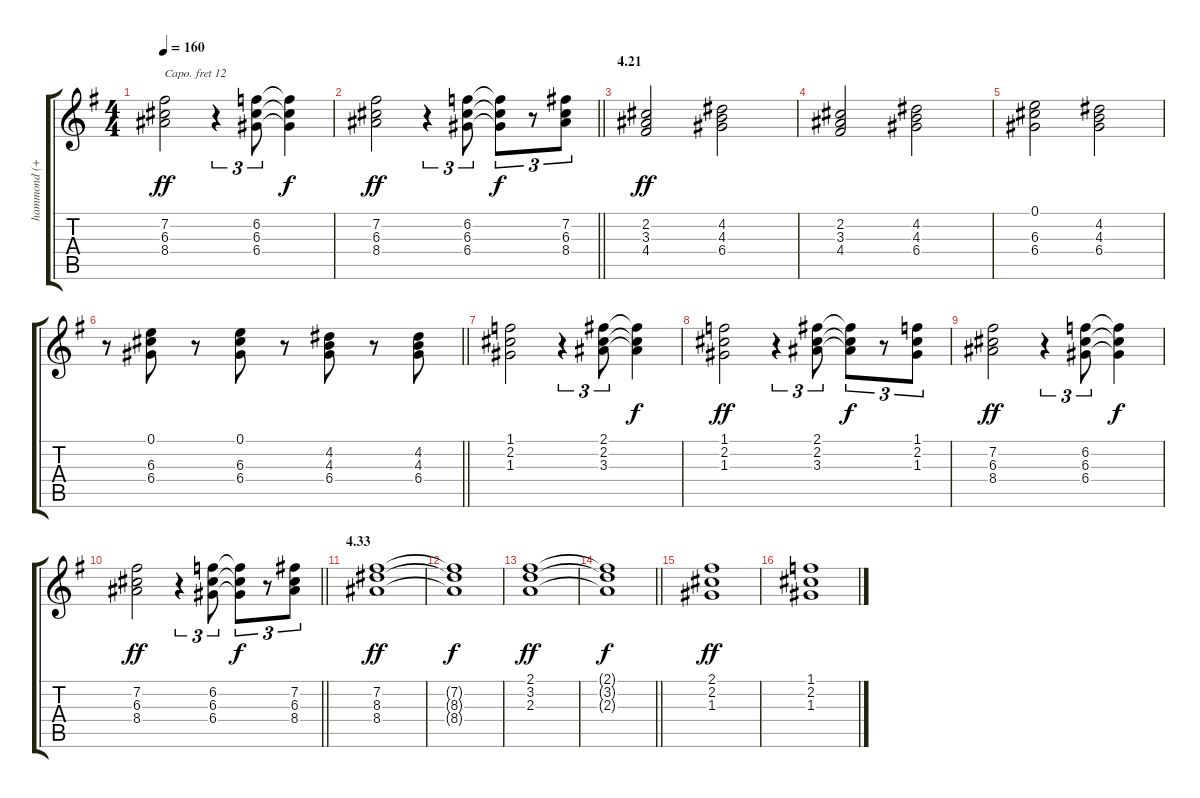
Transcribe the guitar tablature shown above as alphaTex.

\track ("hammond (+12)" "hammond (+") {instrument drawbarorgan}
\staff {score tabs}
\capo 12
\tuning (E4 B3 G3 D3 A2 E2) {hide}
\ts (4 4)
\tempo 160
\clef g2
\ks g
(7.2 6.3 8.4).2{dy ff} r.4{tu (3 2)} (6.2 6.3 6.4).8{tu (3 2)} (6.2{t} 6.3{t} 6.4{t}).4{dy f} |
\barLineRight lightlight
(7.2 6.3 8.4).2{dy ff} r.4{tu (3 2)} (6.2 6.3 6.4).8{tu (3 2)} (6.2{t} 6.3{t} 6.4{t}).8{tu (3 2) dy f} r.8{tu (3 2)} (7.2 6.3 8.4).8{tu (3 2)} |
\section ("" "4.21")
(2.2 3.3 4.4).2{dy ff} (4.2 4.3 6.4).2 |
(2.2 3.3 4.4).2 (4.2 4.3 6.4).2 |
(0.1 6.3 6.4).2 (4.2 4.3 6.4).2 |
\barLineRight lightlight
r.8 (0.1 6.3 6.4).8 r.8 (0.1 6.3 6.4).8 r.8 (4.2 4.3 6.4).8 r.8 (4.2 4.3 6.4).8 |
(1.1 2.2 1.3).2 r.4{tu (3 2)} (2.1 2.2 3.3).8{tu (3 2)} (2.1{t} 2.2{t} 3.3{t}).4{dy f} |
(1.1 2.2 1.3).2{dy ff} r.4{tu (3 2)} (2.1 2.2 3.3).8{tu (3 2)} (2.1{t} 2.2{t} 3.3{t}).8{tu (3 2) dy f} r.8{tu (3 2)} (1.1 2.2 1.3).8{tu (3 2)} |
(7.2 6.3 8.4).2{dy ff} r.4{tu (3 2)} (6.2 6.3 6.4).8{tu (3 2)} (6.2{t} 6.3{t} 6.4{t}).4{dy f} |
\barLineRight lightlight
(7.2 6.3 8.4).2{dy ff} r.4{tu (3 2)} (6.2 6.3 6.4).8{tu (3 2)} (6.2{t} 6.3{t} 6.4{t}).8{tu (3 2) dy f} r.8{tu (3 2)} (7.2 6.3 8.4).8{tu (3 2)} |
\section ("" "4.33")
(7.2 8.3 8.4).1{dy ff} |
(7.2{t} 8.3{t} 8.4{t}).1{dy f} |
(2.1 3.2 2.3).1{dy ff} |
\barLineRight lightlight
(2.1{t} 3.2{t} 2.3{t}).1{dy f} |
(2.1 2.2 1.3).1{dy ff} |
(1.1 2.2 1.3).1
